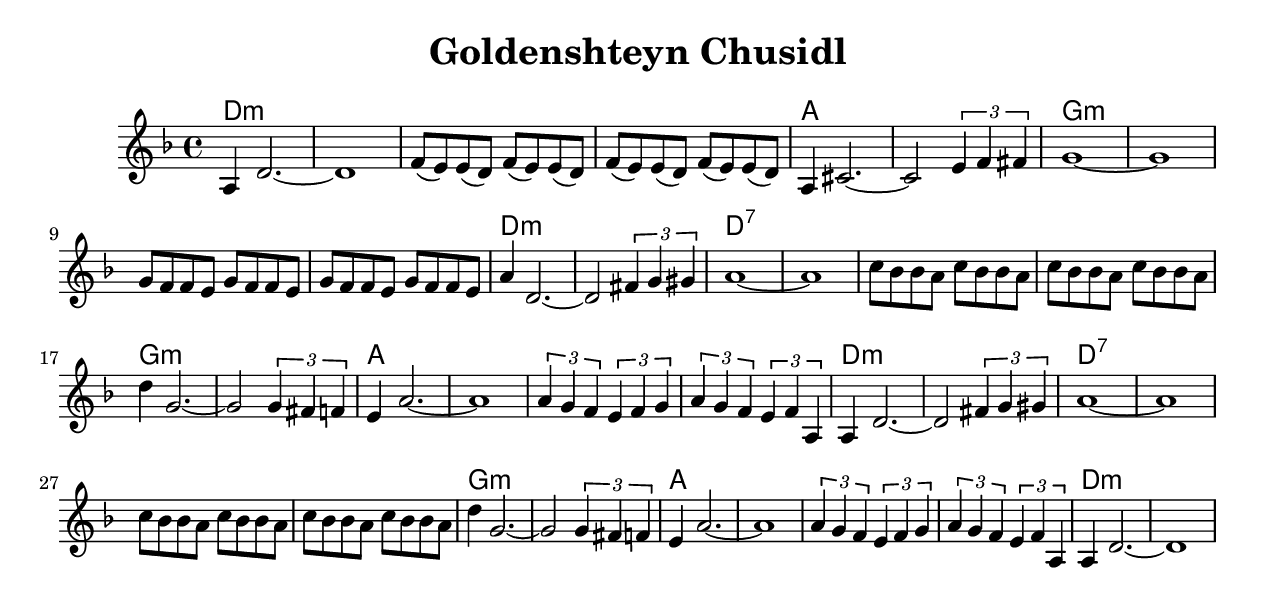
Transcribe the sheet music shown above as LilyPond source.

\version "2.18.0"
\include "english.ly"
\paper{
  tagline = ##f
  print-all-headers = ##t
  #(set-paper-size "letter")
}
date = #(strftime "%d-%m-%Y" (localtime (current-time)))

%\markup{ \italic{ " Updated " \date  }  }

%\markup{ Got something to say? }

%#################################### Melody ########################
melody = \relative c' {
  \clef treble
  \key d \minor
  \time 4/4


  a4 d2.~
  d1
  f8(e)e(d) f8(e)e(d)
  f8(e)e(d) f8(e)e(d)|

  a4 cs2.~
  cs2 \tuplet 3/2{e4 f fs}
  g1~
  g1|

  g8 f f e g8 f f e
  g8 f f e g8 f f e
  a4 d,2.~
  d2 \tuplet 3/2{ fs4 g gs}

  a1~
  a1
  c8 bf bf a c bf bf a
  c8 bf bf a c bf bf a|

  d4 g,2.~
  g2 \tuplet 3/2{g4 fs f}
  e4
  a2.~

  a1
  \tuplet 3/2 {a4 g f} \tuplet3/2{e f g}
  \tuplet 3/2 {a4 g f} \tuplet 3/2 {e f a,}
  a4 d2.~

  d2 \tuplet 3/2{fs4 g gs}
  a1~
  a1
  c8 bf bf a c bf bf a

  c8 bf bf a c bf bf a|
  d4 g,2.~
  g2 \tuplet 3/2{g4 fs f}
  e4 a2.~

  a1
  \tuplet 3/2 {a4 g f} \tuplet3/2{e f g}
  \tuplet 3/2 {a4 g f} \tuplet 3/2 {e f a,}
  a4 d2.~
  d1

}
%################################# Lyrics #####################
%\addlyrics{  }
%################################# Chords #######################
harmonies = \chordmode {
  d1:m
  s1*3
  a1
  s1
  g1:m
  s1*3
  d1:m
  s1
  d1:7
  s1*3
  g1:m
  s1
  a1
  s1*3
  d1:m
  s1
  d1:7
  s1*3
  g1:m
  s1
  a1
  s1*3
  d1:m
}

\score {
  <<
    \new ChordNames {
      \set chordChanges = ##t
      \harmonies
    }
    \new Staff
    \melody
  >>
  \header{
    title= "Goldenshteyn Chusidl"
    subtitle=""
    composer= ""
    instrument =""
    arranger= ""
  }
  \layout{indent = 1.0\cm}
  \midi {
    \tempo 4 = 120

    % \midi { }
  }
}
%{
% more verses:
\markup{}
\markup {
  \fill-line {
    \hspace #0.1 % distance from left margin
    \column {
      \line { "1."
        \column {
          ""
        }
      }
      \hspace #0.2 % vertical distance between verses
      \line { "2."
        \column {
         ""
        }
      }
    }
    \hspace #0.1  % horiz. distance between columns
    \column {
      \line { "3."
        \column {
          ""
        }
      }
      \hspace #0.2 % distance between verses
      \line { "4."
        \column {
         ""
        }
      }
    }
    \hspace #0.1 % distance to right margin
  }
}

%}
